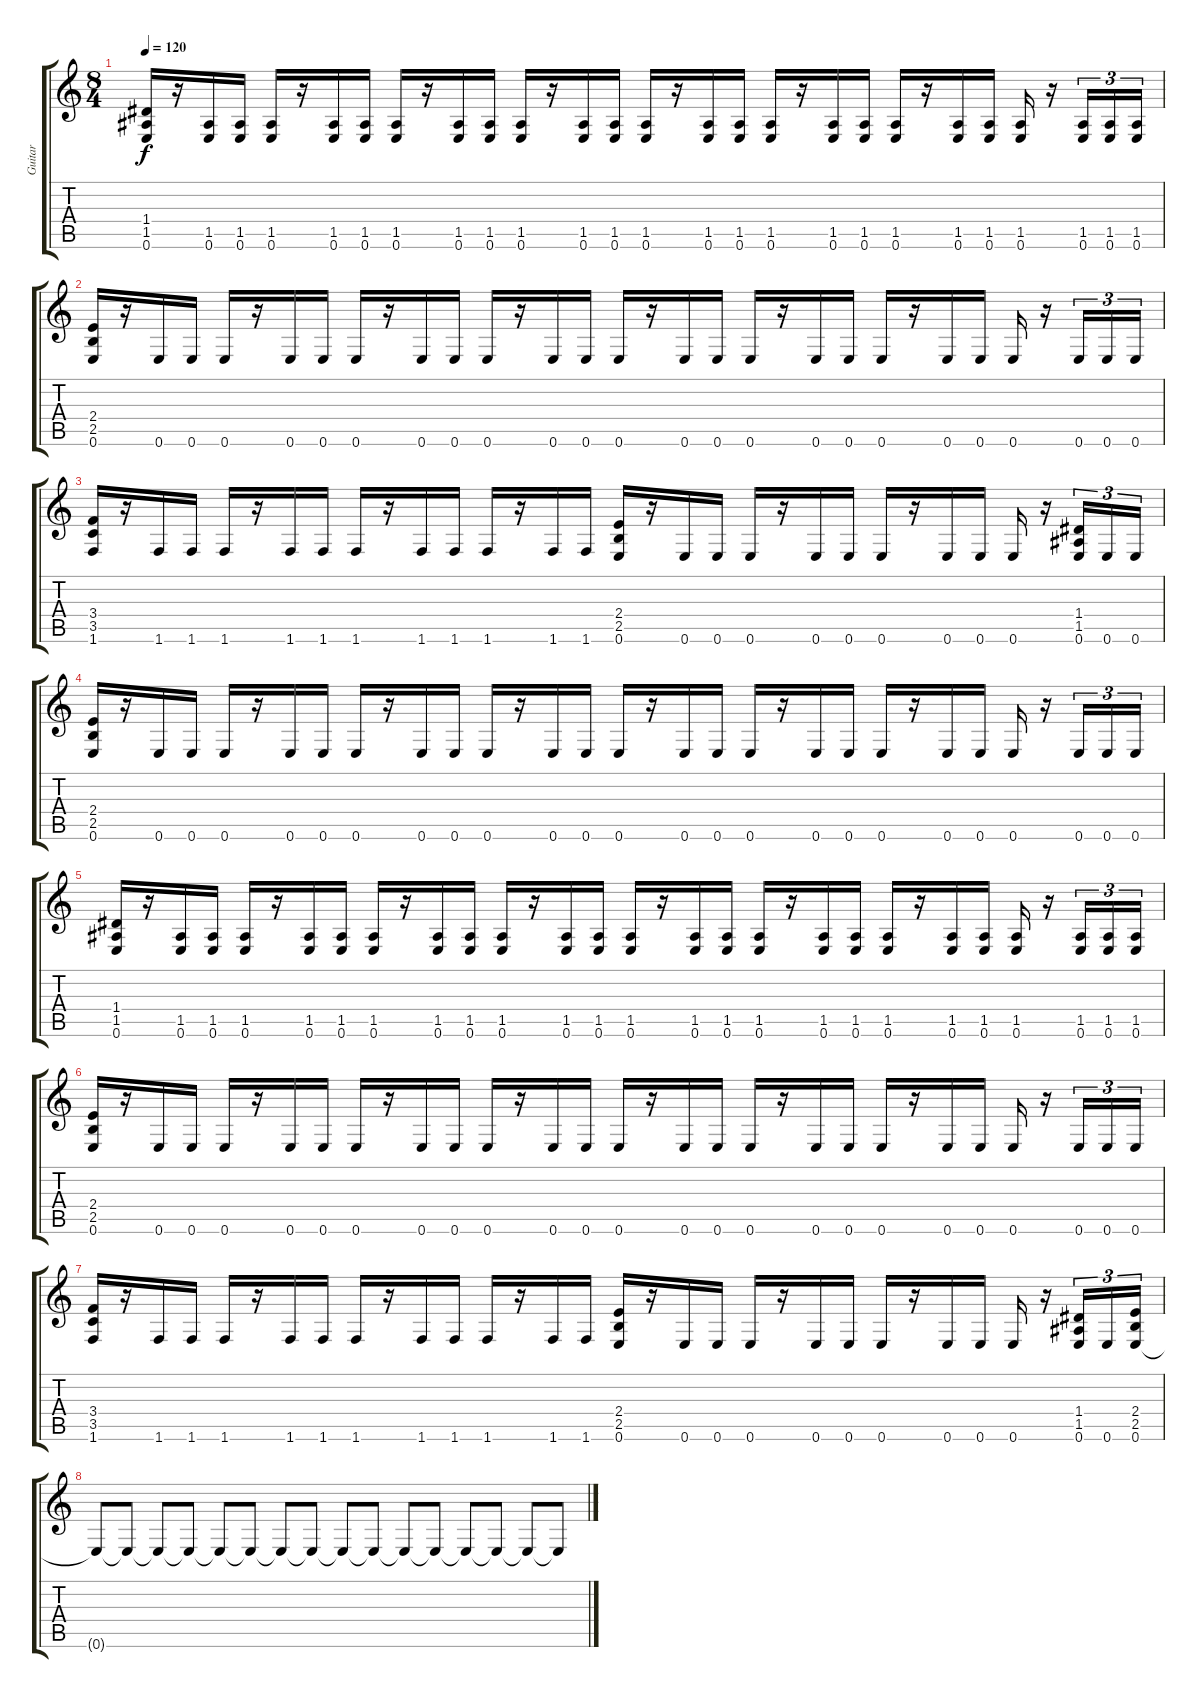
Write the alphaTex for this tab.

\track ("Guitar" "Guitar") {instrument distortionguitar}
\staff {score tabs}
\tuning (E4 B3 G3 D3 A2 E2) {hide}
\ts (8 4)
\tempo 120
\clef g2
\ks c
(1.4 1.5 0.6).16{dy f} r.16 (1.5 0.6).16 (1.5 0.6).16 (1.5 0.6).16 r.16 (1.5 0.6).16 (1.5 0.6).16 (1.5 0.6).16 r.16 (1.5 0.6).16 (1.5 0.6).16 (1.5 0.6).16 r.16 (1.5 0.6).16 (1.5 0.6).16 (1.5 0.6).16 r.16 (1.5 0.6).16 (1.5 0.6).16 (1.5 0.6).16 r.16 (1.5 0.6).16 (1.5 0.6).16 (1.5 0.6).16 r.16 (1.5 0.6).16 (1.5 0.6).16 (1.5 0.6).16 r.16 (1.5 0.6).16{tu (3 2)} (1.5 0.6).16{tu (3 2)} (1.5 0.6).16{tu (3 2)} |
(2.4 2.5 0.6).16 r.16 0.6.16 0.6.16 0.6.16 r.16 0.6.16 0.6.16 0.6.16 r.16 0.6.16 0.6.16 0.6.16 r.16 0.6.16 0.6.16 0.6.16 r.16 0.6.16 0.6.16 0.6.16 r.16 0.6.16 0.6.16 0.6.16 r.16 0.6.16 0.6.16 0.6.16 r.16 0.6.16{tu (3 2)} 0.6.16{tu (3 2)} 0.6.16{tu (3 2)} |
(3.4 3.5 1.6).16 r.16 1.6.16 1.6.16 1.6.16 r.16 1.6.16 1.6.16 1.6.16 r.16 1.6.16 1.6.16 1.6.16 r.16 1.6.16 1.6.16 (2.4 2.5 0.6).16 r.16 0.6.16 0.6.16 0.6.16 r.16 0.6.16 0.6.16 0.6.16 r.16 0.6.16 0.6.16 0.6.16 r.16 (1.4 1.5 0.6).16{tu (3 2)} 0.6.16{tu (3 2)} 0.6.16{tu (3 2)} |
(2.4 2.5 0.6).16 r.16 0.6.16 0.6.16 0.6.16 r.16 0.6.16 0.6.16 0.6.16 r.16 0.6.16 0.6.16 0.6.16 r.16 0.6.16 0.6.16 0.6.16 r.16 0.6.16 0.6.16 0.6.16 r.16 0.6.16 0.6.16 0.6.16 r.16 0.6.16 0.6.16 0.6.16 r.16 0.6.16{tu (3 2)} 0.6.16{tu (3 2)} 0.6.16{tu (3 2)} |
(1.4 1.5 0.6).16 r.16 (1.5 0.6).16 (1.5 0.6).16 (1.5 0.6).16 r.16 (1.5 0.6).16 (1.5 0.6).16 (1.5 0.6).16 r.16 (1.5 0.6).16 (1.5 0.6).16 (1.5 0.6).16 r.16 (1.5 0.6).16 (1.5 0.6).16 (1.5 0.6).16 r.16 (1.5 0.6).16 (1.5 0.6).16 (1.5 0.6).16 r.16 (1.5 0.6).16 (1.5 0.6).16 (1.5 0.6).16 r.16 (1.5 0.6).16 (1.5 0.6).16 (1.5 0.6).16 r.16 (1.5 0.6).16{tu (3 2)} (1.5 0.6).16{tu (3 2)} (1.5 0.6).16{tu (3 2)} |
(2.4 2.5 0.6).16 r.16 0.6.16 0.6.16 0.6.16 r.16 0.6.16 0.6.16 0.6.16 r.16 0.6.16 0.6.16 0.6.16 r.16 0.6.16 0.6.16 0.6.16 r.16 0.6.16 0.6.16 0.6.16 r.16 0.6.16 0.6.16 0.6.16 r.16 0.6.16 0.6.16 0.6.16 r.16 0.6.16{tu (3 2)} 0.6.16{tu (3 2)} 0.6.16{tu (3 2)} |
(3.4 3.5 1.6).16 r.16 1.6.16 1.6.16 1.6.16 r.16 1.6.16 1.6.16 1.6.16 r.16 1.6.16 1.6.16 1.6.16 r.16 1.6.16 1.6.16 (2.4 2.5 0.6).16 r.16 0.6.16 0.6.16 0.6.16 r.16 0.6.16 0.6.16 0.6.16 r.16 0.6.16 0.6.16 0.6.16 r.16 (1.4 1.5 0.6).16{tu (3 2)} 0.6.16{tu (3 2)} (2.4 2.5 0.6).16{tu (3 2)} |
0.6{t}.8{volume 11} 0.6{t}.8 0.6{t}.8{volume 10} 0.6{t}.8 0.6{t}.8{volume 9} 0.6{t}.8 0.6{t}.8{volume 8} 0.6{t}.8 0.6{t}.8{volume 7} 0.6{t}.8 0.6{t}.8{volume 6} 0.6{t}.8 0.6{t}.8{volume 5} 0.6{t}.8 0.6{t}.8{volume 4} 0.6{t}.8
